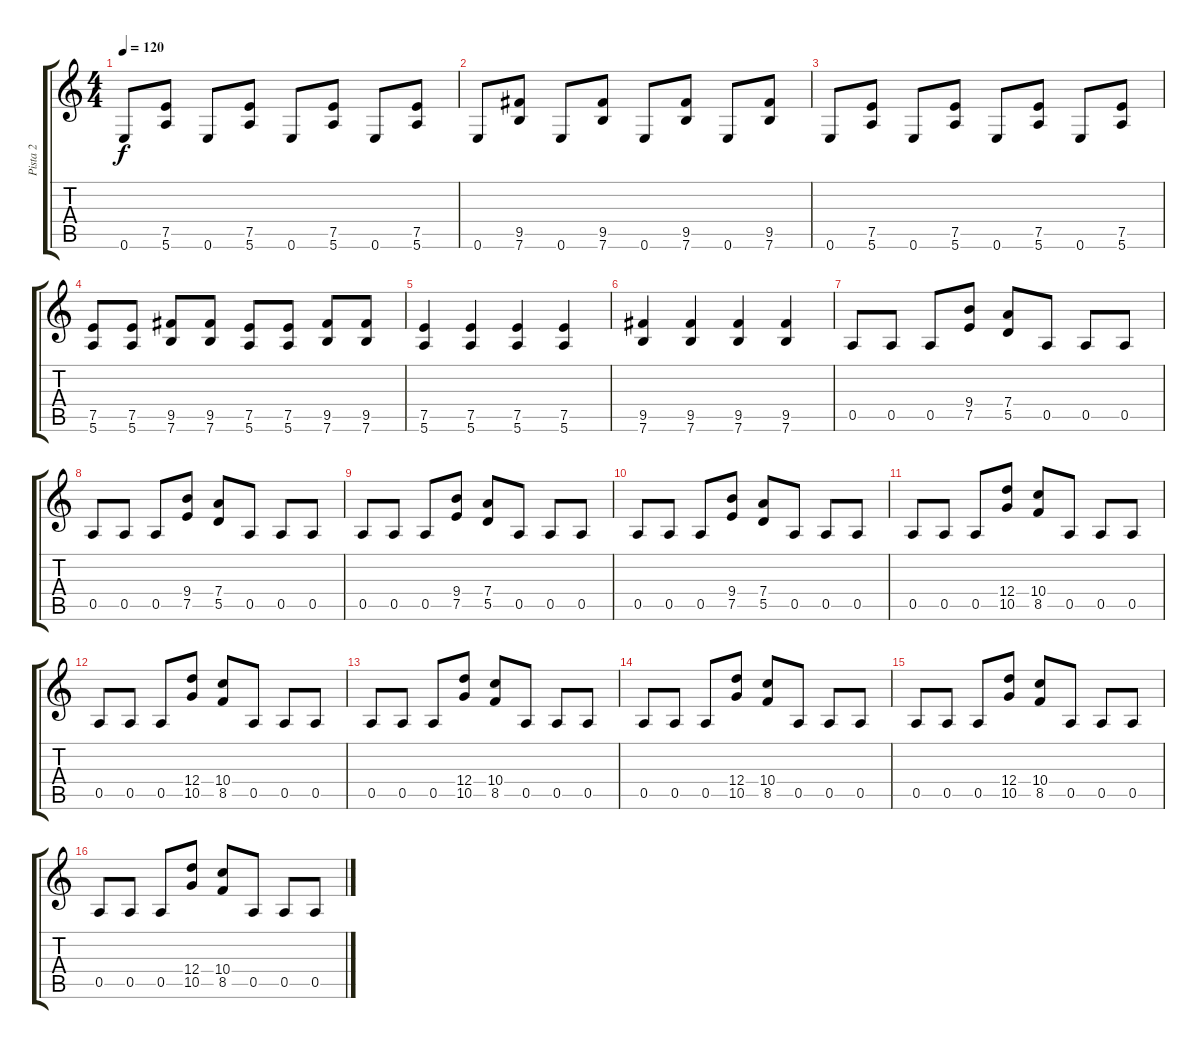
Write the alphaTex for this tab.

\track ("Pista 2" "Pista 2") {instrument distortionguitar}
\staff {score tabs}
\tuning (E4 B3 G3 D3 A2 E2) {hide}
\ts (4 4)
\tempo 120
\clef g2
\ks c
0.6.8{dy f instrument distortionguitar} (7.5 5.6).8 0.6.8 (7.5 5.6).8 0.6.8 (7.5 5.6).8 0.6.8 (7.5 5.6).8 |
0.6.8 (9.5 7.6).8 0.6.8 (9.5 7.6).8 0.6.8 (9.5 7.6).8 0.6.8 (9.5 7.6).8 |
0.6.8 (7.5 5.6).8 0.6.8 (7.5 5.6).8 0.6.8 (7.5 5.6).8 0.6.8 (7.5 5.6).8 |
(7.5 5.6).8 (7.5 5.6).8 (9.5 7.6).8 (9.5 7.6).8 (7.5 5.6).8 (7.5 5.6).8 (9.5 7.6).8 (9.5 7.6).8 |
(7.5 5.6).4 (7.5 5.6).4 (7.5 5.6).4 (7.5 5.6).4 |
(9.5 7.6).4 (9.5 7.6).4 (9.5 7.6).4 (9.5 7.6).4 |
0.5.8 0.5.8 0.5.8 (9.4 7.5).8 (7.4 5.5).8 0.5.8 0.5.8 0.5.8 |
0.5.8 0.5.8 0.5.8 (9.4 7.5).8 (7.4 5.5).8 0.5.8 0.5.8 0.5.8 |
0.5.8 0.5.8 0.5.8 (9.4 7.5).8 (7.4 5.5).8 0.5.8 0.5.8 0.5.8 |
0.5.8 0.5.8 0.5.8 (9.4 7.5).8 (7.4 5.5).8 0.5.8 0.5.8 0.5.8 |
0.5.8 0.5.8 0.5.8 (12.4 10.5).8 (10.4 8.5).8 0.5.8 0.5.8 0.5.8 |
0.5.8 0.5.8 0.5.8 (12.4 10.5).8 (10.4 8.5).8 0.5.8 0.5.8 0.5.8 |
0.5.8 0.5.8 0.5.8 (12.4 10.5).8 (10.4 8.5).8 0.5.8 0.5.8 0.5.8 |
0.5.8 0.5.8 0.5.8 (12.4 10.5).8 (10.4 8.5).8 0.5.8 0.5.8 0.5.8 |
0.5.8 0.5.8 0.5.8 (12.4 10.5).8 (10.4 8.5).8 0.5.8 0.5.8 0.5.8 |
0.5.8 0.5.8 0.5.8 (12.4 10.5).8 (10.4 8.5).8 0.5.8 0.5.8 0.5.8
